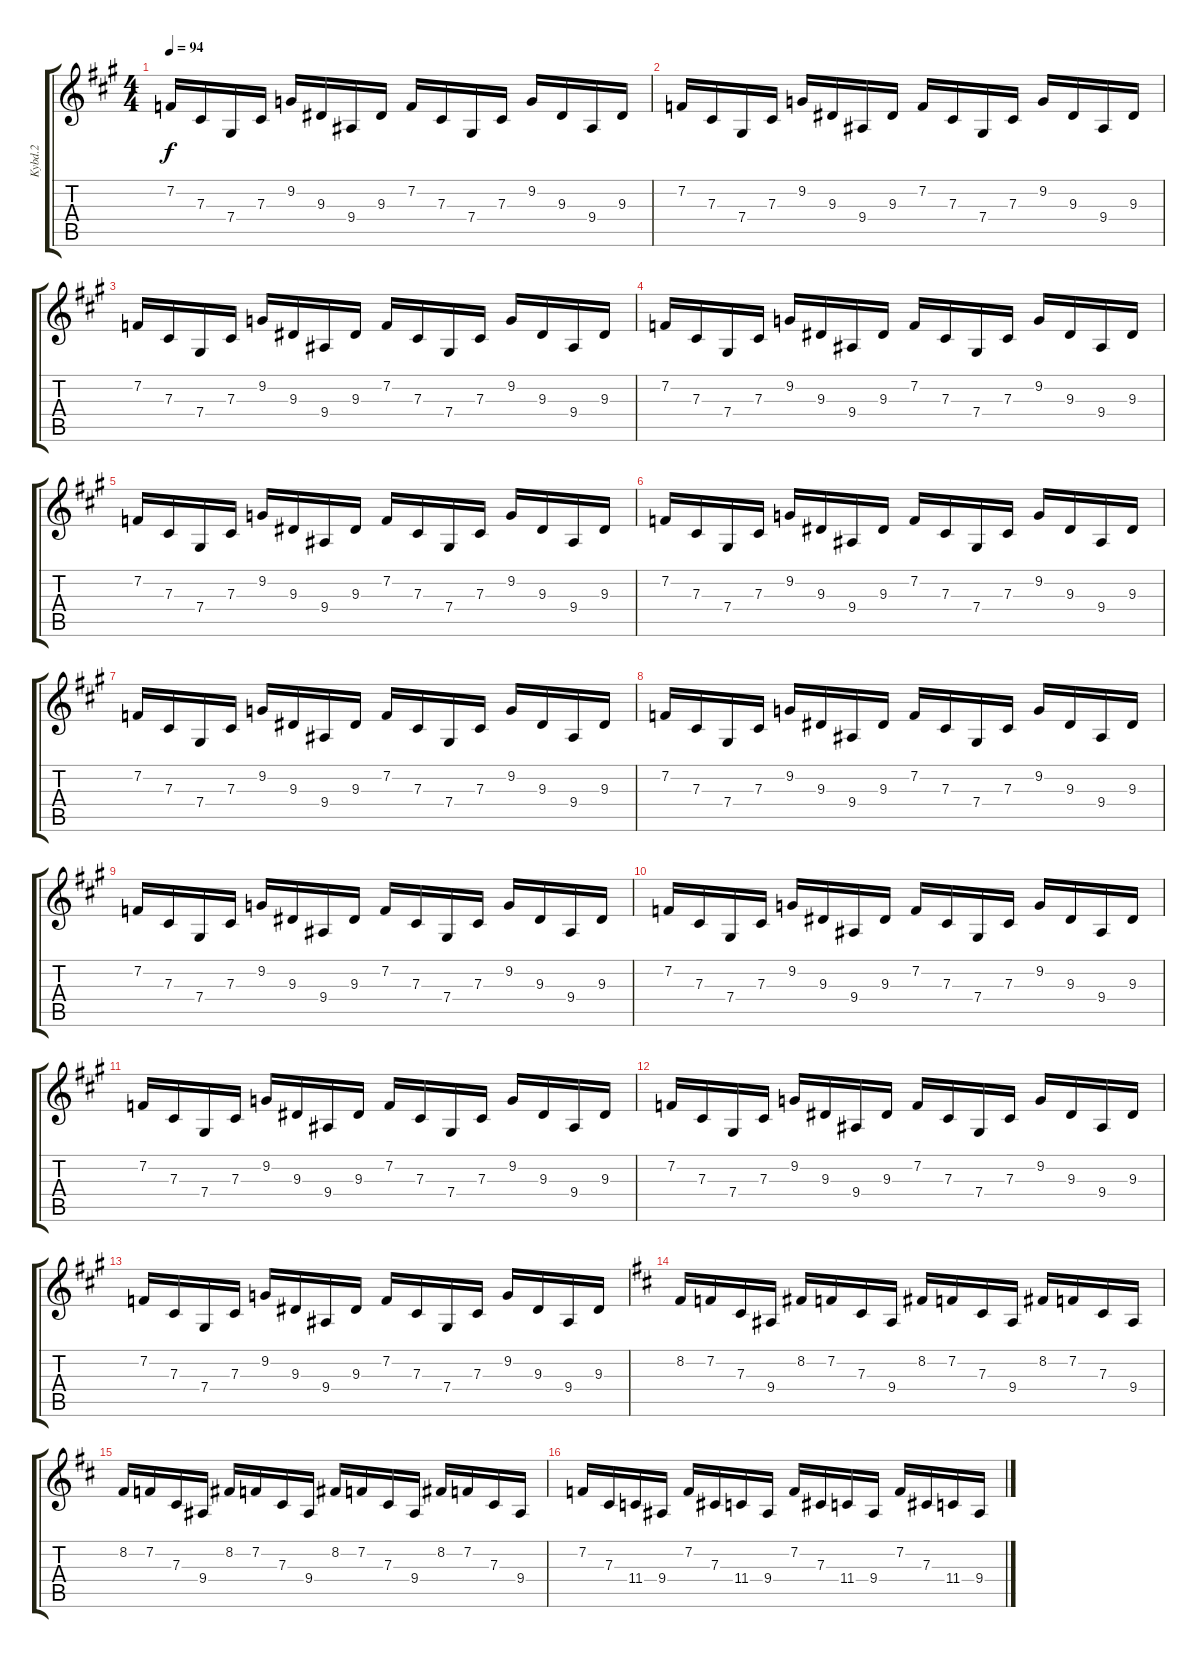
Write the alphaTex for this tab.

\track ("Kybd.2" "Kybd.2") {instrument electricpiano1}
\staff {score tabs}
\tuning (Eb4 Bb3 Gb3 Db3 Ab2 Eb2) {hide}
\ts (4 4)
\tempo 94
\clef g2
\ks a
7.2.16{dy f} 7.3.16 7.4.16 7.3.16 9.2.16 9.3.16 9.4.16 9.3.16 7.2.16 7.3.16 7.4.16 7.3.16 9.2.16 9.3.16 9.4.16 9.3.16 |
7.2.16 7.3.16 7.4.16 7.3.16 9.2.16 9.3.16 9.4.16 9.3.16 7.2.16 7.3.16 7.4.16 7.3.16 9.2.16 9.3.16 9.4.16 9.3.16 |
7.2.16 7.3.16 7.4.16 7.3.16 9.2.16 9.3.16 9.4.16 9.3.16 7.2.16 7.3.16 7.4.16 7.3.16 9.2.16 9.3.16 9.4.16 9.3.16 |
7.2.16 7.3.16 7.4.16 7.3.16 9.2.16 9.3.16 9.4.16 9.3.16 7.2.16 7.3.16 7.4.16 7.3.16 9.2.16 9.3.16 9.4.16 9.3.16 |
7.2.16 7.3.16 7.4.16 7.3.16 9.2.16 9.3.16 9.4.16 9.3.16 7.2.16 7.3.16 7.4.16 7.3.16 9.2.16 9.3.16 9.4.16 9.3.16 |
7.2.16 7.3.16 7.4.16 7.3.16 9.2.16 9.3.16 9.4.16 9.3.16 7.2.16 7.3.16 7.4.16 7.3.16 9.2.16 9.3.16 9.4.16 9.3.16 |
7.2.16 7.3.16 7.4.16 7.3.16 9.2.16 9.3.16 9.4.16 9.3.16 7.2.16 7.3.16 7.4.16 7.3.16 9.2.16 9.3.16 9.4.16 9.3.16 |
7.2.16 7.3.16 7.4.16 7.3.16 9.2.16 9.3.16 9.4.16 9.3.16 7.2.16 7.3.16 7.4.16 7.3.16 9.2.16 9.3.16 9.4.16 9.3.16 |
7.2.16 7.3.16 7.4.16 7.3.16 9.2.16 9.3.16 9.4.16 9.3.16 7.2.16 7.3.16 7.4.16 7.3.16 9.2.16 9.3.16 9.4.16 9.3.16 |
7.2.16 7.3.16 7.4.16 7.3.16 9.2.16 9.3.16 9.4.16 9.3.16 7.2.16 7.3.16 7.4.16 7.3.16 9.2.16 9.3.16 9.4.16 9.3.16 |
7.2.16 7.3.16 7.4.16 7.3.16 9.2.16 9.3.16 9.4.16 9.3.16 7.2.16 7.3.16 7.4.16 7.3.16 9.2.16 9.3.16 9.4.16 9.3.16 |
7.2.16 7.3.16 7.4.16 7.3.16 9.2.16 9.3.16 9.4.16 9.3.16 7.2.16 7.3.16 7.4.16 7.3.16 9.2.16 9.3.16 9.4.16 9.3.16 |
7.2.16 7.3.16 7.4.16 7.3.16 9.2.16 9.3.16 9.4.16 9.3.16 7.2.16 7.3.16 7.4.16 7.3.16 9.2.16 9.3.16 9.4.16 9.3.16 |
\ks bminor
8.2.16 7.2.16 7.3.16 9.4.16 8.2.16 7.2.16 7.3.16 9.4.16 8.2.16 7.2.16 7.3.16 9.4.16 8.2.16 7.2.16 7.3.16 9.4.16 |
8.2.16 7.2.16 7.3.16 9.4.16 8.2.16 7.2.16 7.3.16 9.4.16 8.2.16 7.2.16 7.3.16 9.4.16 8.2.16 7.2.16 7.3.16 9.4.16 |
7.2.16 7.3.16 11.4.16 9.4.16 7.2.16 7.3.16 11.4.16 9.4.16 7.2.16 7.3.16 11.4.16 9.4.16 7.2.16 7.3.16 11.4.16 9.4.16
